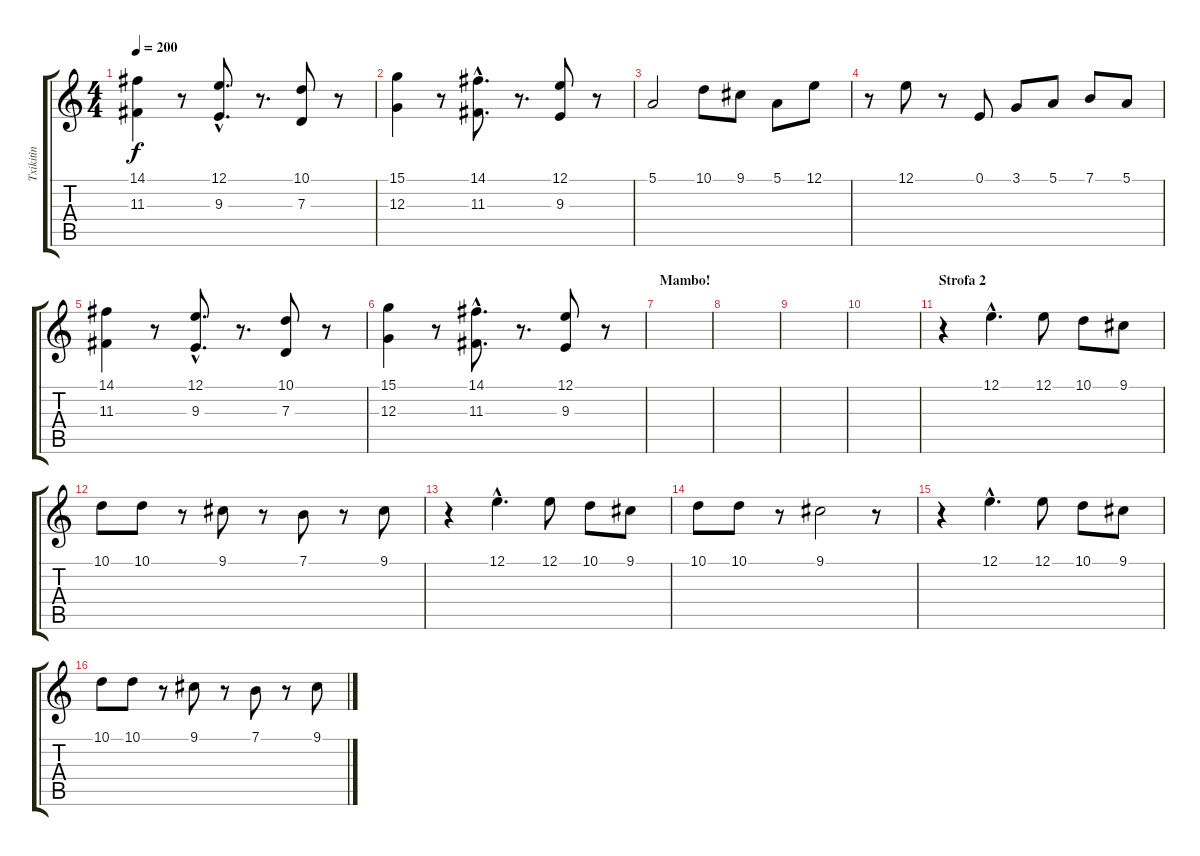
\track ("Txikitìn" "Txikitìn") {instrument trumpet}
\staff {score tabs}
\tuning (E4 B3 G3 D3 A2 E2) {hide}
\ts (4 4)
\tempo 200
\clef g2
\ks c
(14.1 11.3).4{dy f} r.8 (12.1{hac} 9.3{hac}).8{d} r.8{d} (10.1 7.3).8 r.8 |
(15.1 12.3).4 r.8 (14.1{hac} 11.3{hac}).8{d} r.8{d} (12.1 9.3).8 r.8 |
5.1.2 10.1.8 9.1.8 5.1.8 12.1.8 |
r.8 12.1.8 r.8 0.1.8 3.1.8 5.1.8 7.1.8 5.1.8 |
(14.1 11.3).4 r.8 (12.1{hac} 9.3{hac}).8{d} r.8{d} (10.1 7.3).8 r.8 |
(15.1 12.3).4 r.8 (14.1{hac} 11.3{hac}).8{d} r.8{d} (12.1 9.3).8 r.8 |
\section ("" "Mambo!")
|
|
|
|
\section ("" "Strofa 2")
r.4 12.1{hac}.4{d} 12.1.8 10.1.8 9.1.8 |
10.1.8 10.1.8 r.8 9.1.8 r.8 7.1.8 r.8 9.1.8 |
r.4 12.1{hac}.4{d} 12.1.8 10.1.8 9.1.8 |
10.1.8 10.1.8 r.8 9.1.2 r.8 |
r.4 12.1{hac}.4{d} 12.1.8 10.1.8 9.1.8 |
10.1.8 10.1.8 r.8 9.1.8 r.8 7.1.8 r.8 9.1.8
